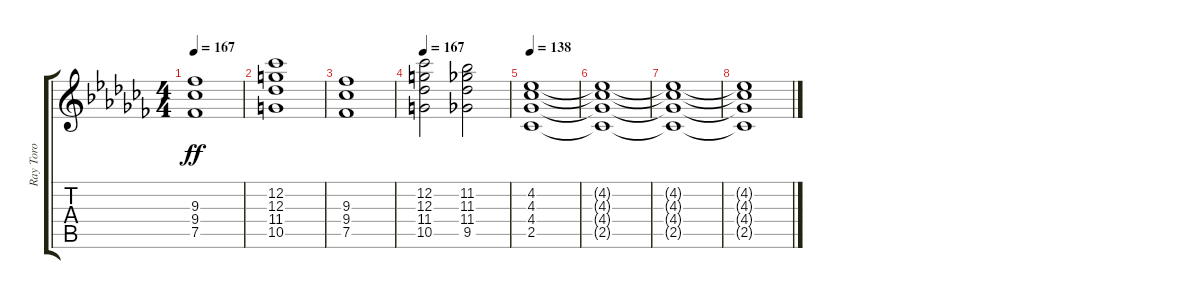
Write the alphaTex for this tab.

\track ("Ray Toro" "Ray Toro") {instrument overdrivenguitar}
\staff {score tabs}
\tuning (E4 B3 G3 D3 A2 E2) {hide}
\ts (4 4)
\tempo 167
\clef g2
\ks abminor
(9.3 9.4 7.5).1{dy ff} |
(12.2 12.3 11.4 10.5).1 |
(9.3 9.4 7.5).1 |
\tempo 167
(12.2 12.3 11.4 10.5).2 (11.2 11.3 11.4 9.5).2 |
\tempo 138
(4.2 4.3 4.4 2.5).1 |
(4.2{t} 4.3{t} 4.4{t} 2.5{t}).1 |
(4.2{t} 4.3{t} 4.4{t} 2.5{t}).1 |
(4.2{t} 4.3{t} 4.4{t} 2.5{t}).1
